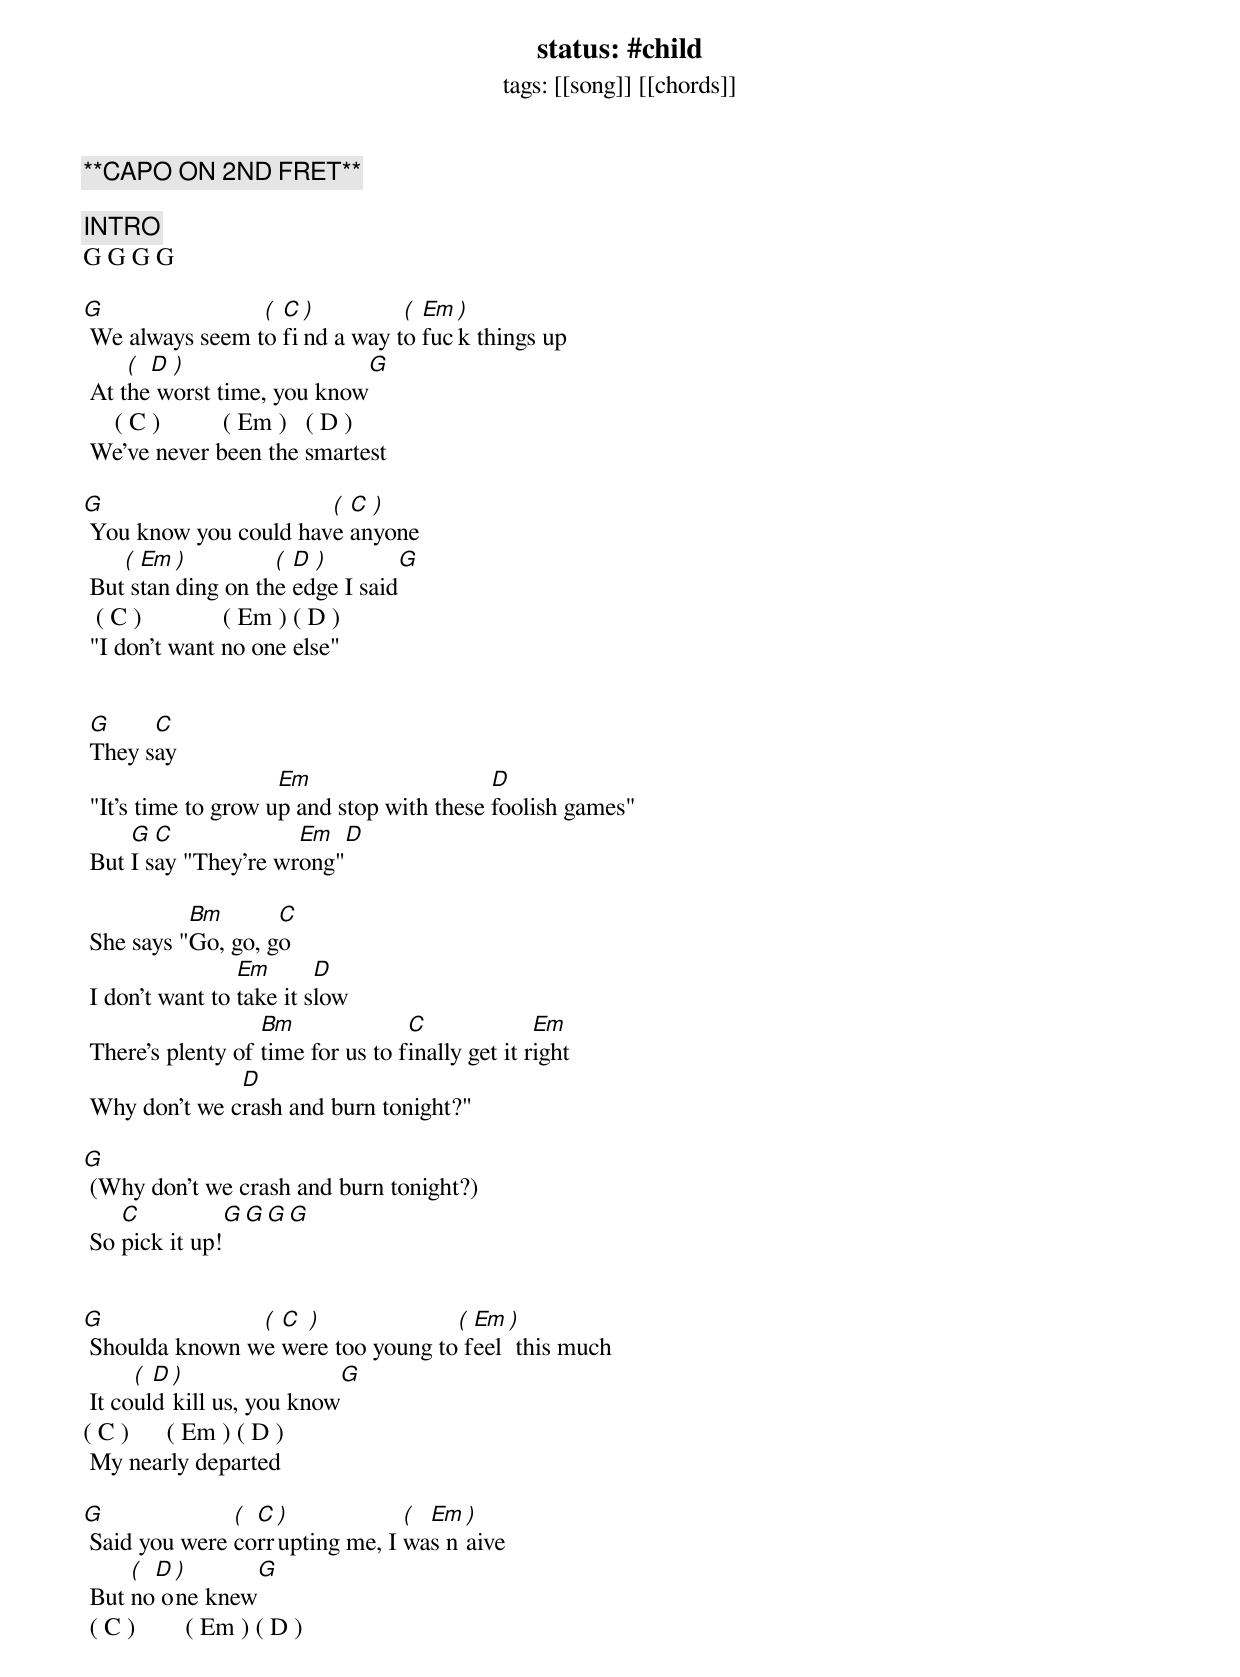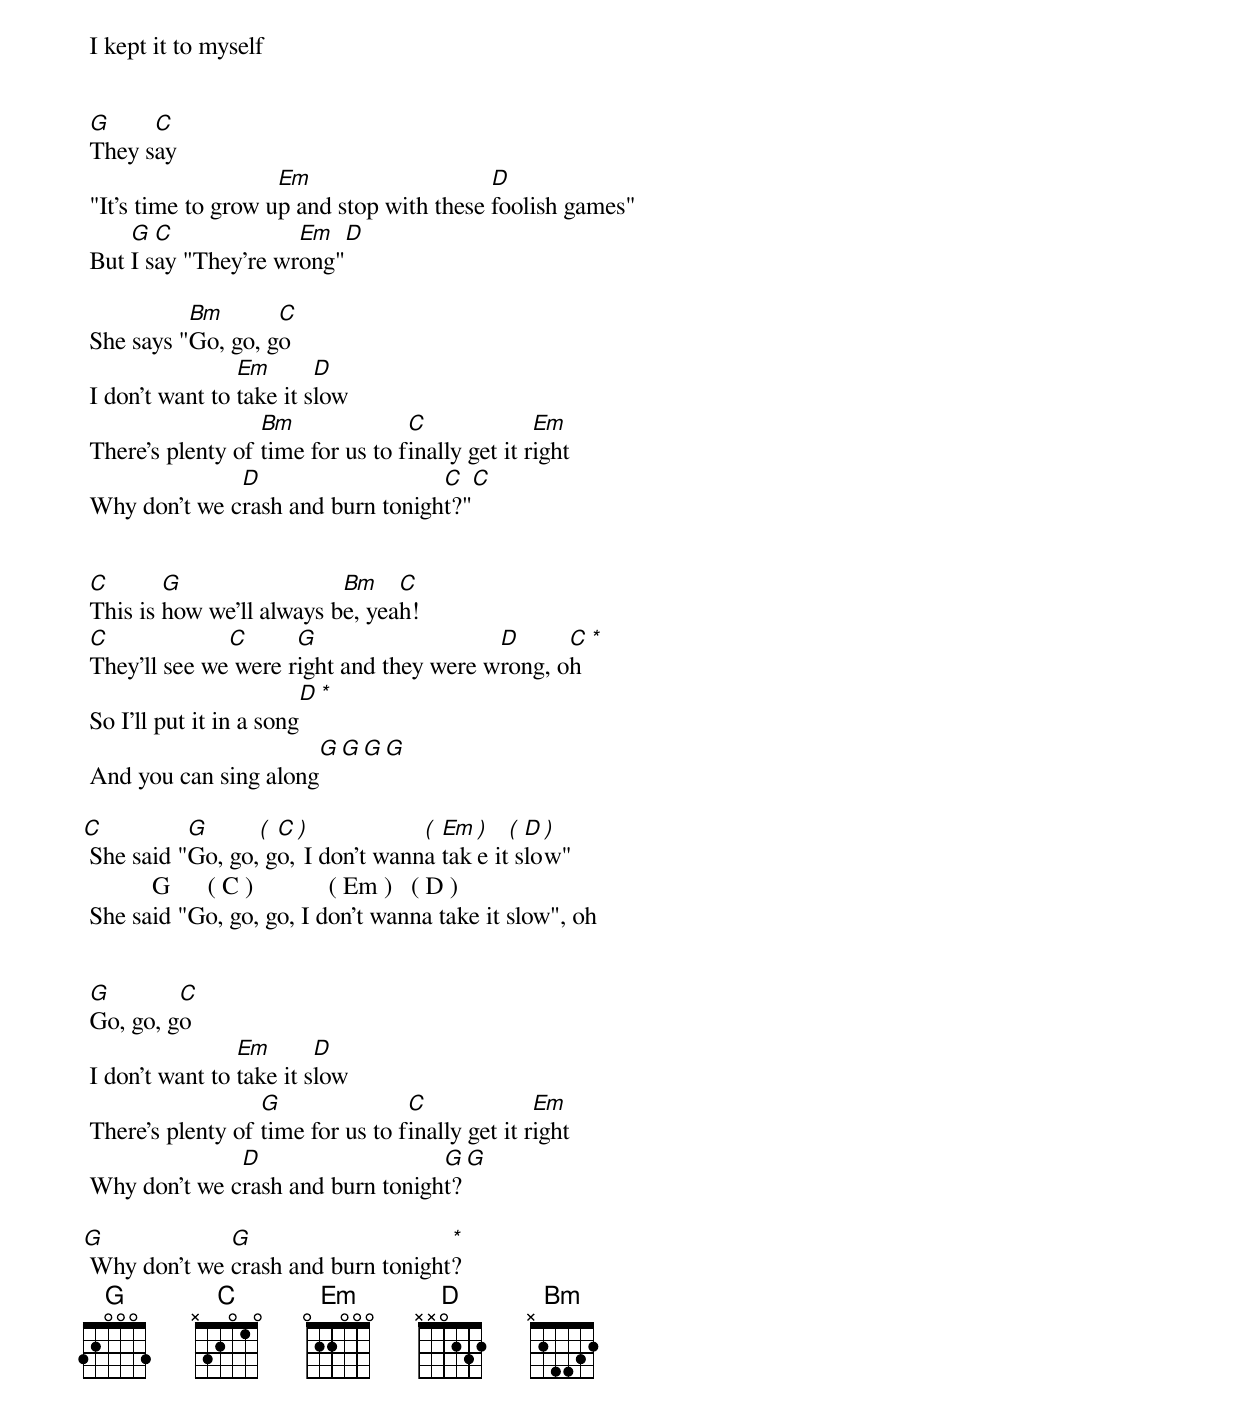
status: #child
tags: [[song]] [[chords]]


**CAPO ON 2ND FRET**

INTRO
G G G G

G                ( C )         ( Em )
 We always seem to find a way to fuck things up
     ( D )                  G
 At the worst time, you know
     ( C )          ( Em )   ( D )
 We've never been the smartest

G                      ( C )
 You know you could have anyone
    ( Em )         ( D )         G
 But standing on the edge I said
  ( C )             ( Em ) ( D )
 "I don’t want no one else"


 G     C
 They say
                     Em                    D
 "It’s time to grow up and stop with these foolish games"
     G  C             Em    D
 But I say "They’re wrong"

           Bm       C
 She says "Go, go, go
                 Em       D
 I don’t want to take it slow
                   Bm              C              Em
 There’s plenty of time for us to finally get it right
               D
 Why don't we crash and burn tonight?"

G
 (Why don't we crash and burn tonight?)
    C          G G G G
 So pick it up!


G               ( C )              ( Em )
 Shoulda known we were too young to feel this much
      ( D )                 G
 It could kill us, you know
( C )      ( Em ) ( D )
 My nearly departed

G              ( C )            ( Em )
 Said you were corrupting me, I was naive
     ( D )      G
 But no one knew
 ( C )        ( Em ) ( D )
 I kept it to myself


 G     C
 They say
                     Em                    D
 "It’s time to grow up and stop with these foolish games"
     G  C             Em    D
 But I say "They’re wrong"

           Bm       C
 She says "Go, go, go
                 Em       D
 I don’t want to take it slow
                   Bm              C              Em
 There’s plenty of time for us to finally get it right
               D                   C  C
 Why don't we crash and burn tonight?"


 C       G                 Bm    C
 This is how we'll always be, yeah!
 C             C      G                   D      C *
 They'll see we were right and they were wrong, oh
                          D *
 So I'll put it in a song
                        G G G G
 And you can sing along

C          G      ( C )            ( Em )   ( D )
 She said "Go, go, go, I don't wanna take it slow"
           G      ( C )            ( Em )   ( D )
 She said "Go, go, go, I don't wanna take it slow", oh


 G        C
 Go, go, go
                 Em       D
 I don’t want to take it slow
                   G               C              Em
 There’s plenty of time for us to finally get it right
               D                   G    G
 Why don't we crash and burn tonight?

G             G                     **
 Why don't we crash and burn tonight?
